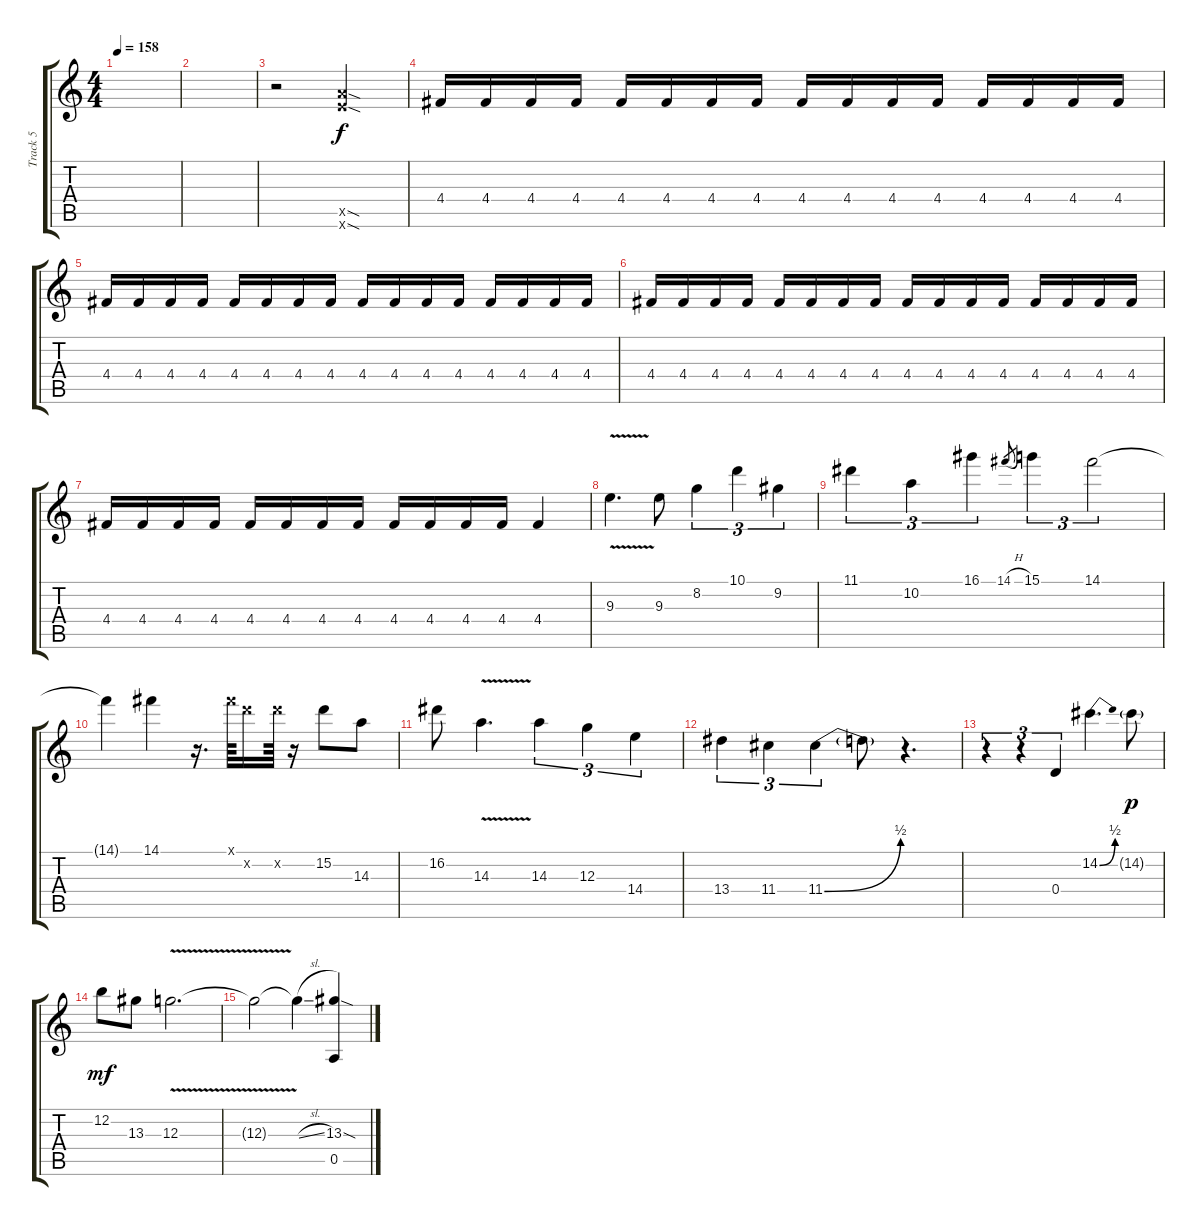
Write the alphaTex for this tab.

\track ("Track 5" "Track 5") {instrument distortionguitar}
\staff {score tabs}
\tuning (E4 B3 G3 D3 A2 E2) {hide}
\ts (4 4)
\tempo 158
\clef g2
\ks c
|
|
r.2 (12.5{sod x} 12.6{sod x}).2 |
4.4.16 4.4.16 4.4.16 4.4.16 4.4.16 4.4.16 4.4.16 4.4.16 4.4.16 4.4.16 4.4.16 4.4.16 4.4.16 4.4.16 4.4.16 4.4.16 |
4.4.16 4.4.16 4.4.16 4.4.16 4.4.16 4.4.16 4.4.16 4.4.16 4.4.16 4.4.16 4.4.16 4.4.16 4.4.16 4.4.16 4.4.16 4.4.16 |
4.4.16 4.4.16 4.4.16 4.4.16 4.4.16 4.4.16 4.4.16 4.4.16 4.4.16 4.4.16 4.4.16 4.4.16 4.4.16 4.4.16 4.4.16 4.4.16 |
4.4.16 4.4.16 4.4.16 4.4.16 4.4.16 4.4.16 4.4.16 4.4.16 4.4.16 4.4.16 4.4.16 4.4.16 4.4.4 |
9.3{v}.4{d} 9.3.8 8.2.4{tu (3 2)} 10.1.4{tu (3 2)} 9.2.4{tu (3 2)} |
11.1.4{tu (3 2)} 10.2.4{tu (3 2)} 16.1.4{tu (3 2)} 14.1{h}.8{gr} 15.1.4{tu (3 2)} 14.1.2{tu (3 2)} |
14.1{t}.4 14.1.4 r.16{d} 14.1{x}.64 15.2{x}.16 15.2{x}.64 r.16 15.2.8 14.3.8 |
16.2.8 14.3{v}.4{d} 14.3.4{tu (3 2)} 12.3.4{tu (3 2)} 14.4.4{tu (3 2)} |
13.4.4{tu (3 2)} 11.4.4{tu (3 2)} 11.4{be (bend 0 0 60 2)}.4{tu (3 2)} 11.4{t}.8 r.4{d} |
r.4{tu (3 2)} r.4{tu (3 2)} 0.4.4{tu (3 2)} 14.2{be (bend 0 0 60 2)}.4{d} 14.2{g}.8{dy p} |
12.2.8{dy mf} 13.3.8 12.3{v}.2{d} |
12.3{t}.2 12.3{sl t}.4 (13.3{sod} 0.5).4
